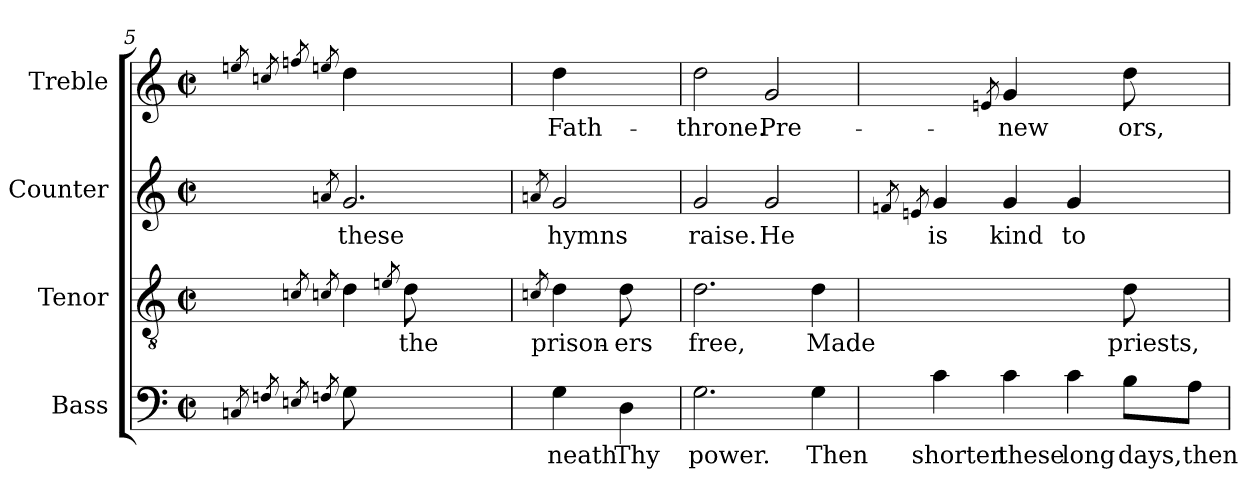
**kern	**text	**kern	**text	**kern	**text	**kern	**text
*part4	*part4	*part3	*part3	*part2	*part2	*part1	*part1
*staff4	*staff4	*staff3	*staff3	*staff2	*staff2	*staff1	*staff1
*I"Bass	*	*I"Tenor	*	*I"Counter	*	*I"Treble	*
*I'B.	*	*I'T.	*	*I'C.	*	*I'Tr.	*
*clefF4	*	*clefGv2	*	*clefG2	*	*clefG2	*
*k[]	*	*k[]	*	*k[]	*	*k[]	*
*C:	*	*C:	*	*C:	*	*C:	*
*M2/2	*	*M2/2	*	*M2/2	*	*M2/2	*
*met(c|)	*	*met(c|)	*	*met(c|)	*	*met(c|)	*
=5	=5	=5	=5	=5	=5	=5	=5
8qCn/	.	.	.	.	.	8qeen/	.
8qFn/	.	.	.	.	.	8qccn/	.
8qEn/	.	8qcn/	.	.	.	8qffn/	.
8qFn/	.	8qcn/	.	8qan/	.	8qeen/	.
!	!LO:LY:b:rj	!	!LO:LY:b:rj	!	!LO:LY:b:rj	!	!LO:LY:b:rj
8G\	.	4d\	.	2.g/	these	4dd\	--
2ryy	.	.	.	.	.	.	.
.	.	8qen/	.	.	.	.	.
!	!	!	!LO:LY:b:rj	!	!	!	!
.	.	8d\	the	.	.	2ryy	.
.	.	4.ryy	.	.	.	.	.
8ryy	.	.	.	.	.	.	.
=6	=6	=6	=6	=6	=6	=6	=6
.	.	8qcn/	.	8qan/	.	.	.
!	!LO:LY:b:rj	!	!LO:LY:b:rj	!	!LO:LY:b:rj	!	!LO:LY:b:rj
4G\	neath	4d\	prison-	2g/	hymns	4dd\	-Fath-
!	!LO:LY:b:rj	!	!LO:LY:b:rj	!	!	!	!
4D\	Thy	8d\	-ers	.	.	4ryy	.
.	.	8ryy	.	.	.	.	.
=7	=7	=7	=7	=7	=7	=7	=7
!	!LO:LY:b:rj	!	!LO:LY:b:rj	!	!LO:LY:b:rj	!	!LO:LY:b:rj
2.G\	power.	2.d\	free,	2g/	raise.	2dd\	-throne.
!	!	!	!	!	!LO:LY:b:rj	!	!LO:LY:b:rj
.	.	.	.	2g/	He	2g/	Pre-
!	!LO:LY:b:rj	!	!LO:LY:b:rj	!	!	!	!
4G\	Then	4d\	Made	.	.	.	.
=8	=8	=8	=8	=8	=8	=8	=8
.	.	.	.	8qfn/	.	.	.
.	.	.	.	8qen/	.	.	.
!	!LO:LY:b:rj	!	!	!	!LO:LY:b:rj	!	!
4c\	shorten	2.ryy	.	4g/	is	4ryy	.
.	.	.	.	.	.	8qen/	.
!	!LO:LY:b:rj	!	!	!	!LO:LY:b:rj	!	!LO:LY:b:rj
4c\	these	.	.	4g/	kind	4g/	-new
!	!LO:LY:b:rj	!	!	!	!LO:LY:b:rj	!	!
4c\	long	.	.	4g/	to	4ryy	.
!	!LO:LY:b:rj	!	!LO:LY:b:rj	!	!	!	!LO:LY:b:rj
8B\L	days,	8d\	priests,	4ryy	.	8dd\	ors,
!	!LO:LY:b:rj	!	!	!	!	!	!
8A\J	then	8ryy	.	.	.	8ryy	.
=	=	=	=	=	=	=	=
*-	*-	*-	*-	*-	*-	*-	*-
